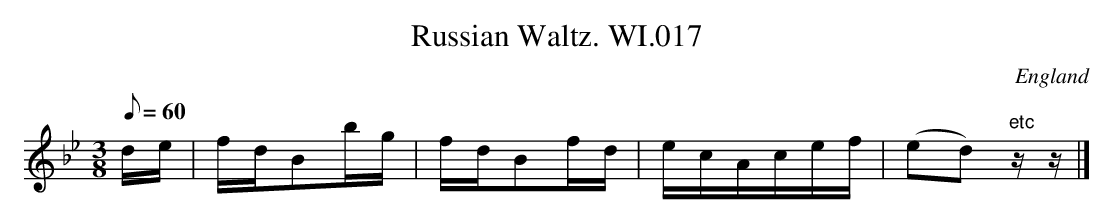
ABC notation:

X:1
T:Russian Waltz. WI.017
L:1/16
M:3/8
O:England
Q:1/8=60
K:Bb
de|fdB2bg|fdB2fd|ecAcef|(e2d2)"etc"zz|]
